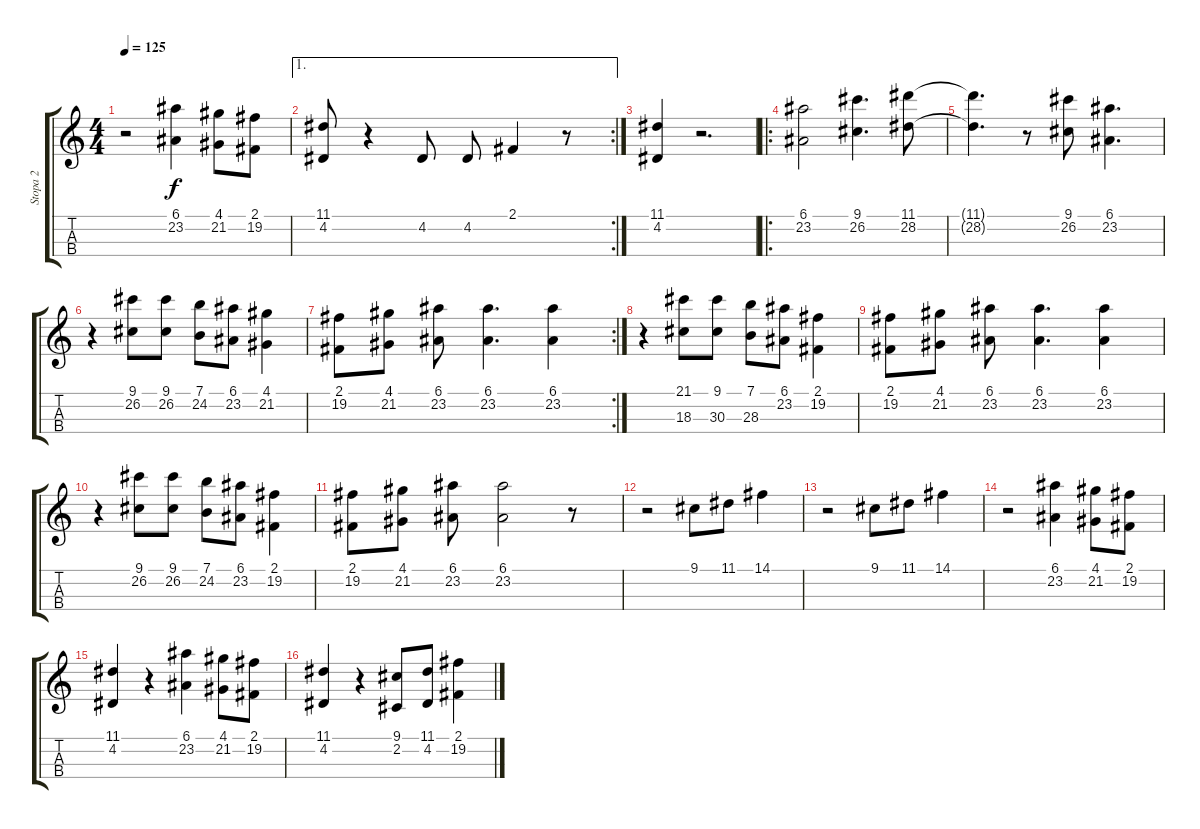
\track ("Stopa 2" "Stopa 2") {instrument brightacousticpiano}
\staff {score tabs}
\tuning (E4 B3 G3 D3) {hide}
\ts (4 4)
\tempo 125
\clef g2
\ks c
r.2{dy f} (6.1 23.2).4 (4.1 21.2).8 (2.1 19.2).8 |
\ae 1
\rc 2
(11.1 4.2).8 r.4 4.2.8 4.2.8 2.1.4 r.8 |
(11.1 4.2).4 r.2{d} |
\ro
(6.1 23.2).2 (9.1 26.2).4{d} (11.1 28.2).8 |
(11.1{t} 28.2{t}).4{d} r.8 (9.1 26.2).8 (6.1 23.2).4{d} |
r.4 (9.1 26.2).8 (9.1 26.2).8 (7.1 24.2).8 (6.1 23.2).8 (4.1 21.2).4 |
\rc 2
(2.1 19.2).8 (4.1 21.2).8 (6.1 23.2).8 (6.1 23.2).4{d} (6.1 23.2).4 |
r.4 (21.1 18.3).8 (9.1 30.3).8 (7.1 28.3).8 (6.1 23.2).8 (2.1 19.2).4 |
(2.1 19.2).8 (4.1 21.2).8 (6.1 23.2).8 (6.1 23.2).4{d} (6.1 23.2).4 |
r.4 (9.1 26.2).8 (9.1 26.2).8 (7.1 24.2).8 (6.1 23.2).8 (2.1 19.2).4 |
(2.1 19.2).8 (4.1 21.2).8 (6.1 23.2).8 (6.1 23.2).2 r.8 |
r.2 9.1.8 11.1.8 14.1.4 |
r.2 9.1.8 11.1.8 14.1.4 |
r.2 (6.1 23.2).4 (4.1 21.2).8 (2.1 19.2).8 |
(11.1 4.2).4 r.4 (6.1 23.2).4 (4.1 21.2).8 (2.1 19.2).8 |
(11.1 4.2).4 r.4 (9.1 2.2).8 (11.1 4.2).8 (2.1 19.2).4
